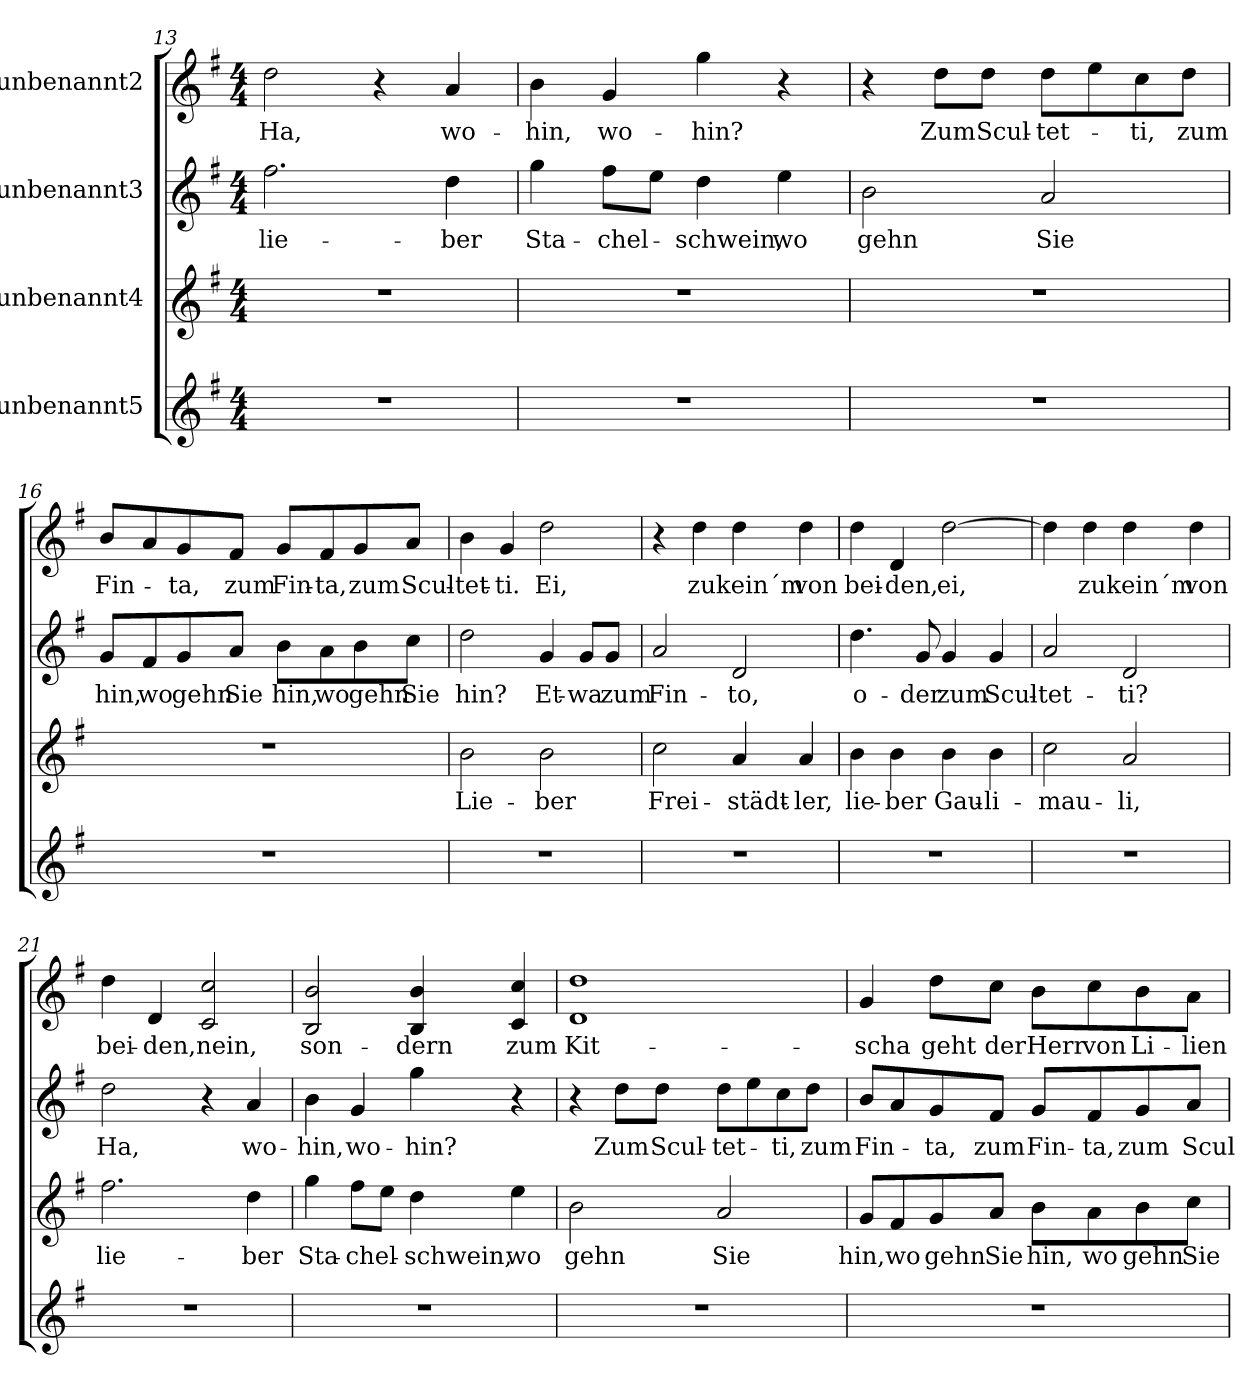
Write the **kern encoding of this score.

**kern	**kern	**text	**kern	**text	**kern	**text
*part4	*part3	*part3	*part2	*part2	*part1	*part1
*staff4	*staff3	*staff3	*staff2	*staff2	*staff1	*staff1
*I"unbenannt5	*I"unbenannt4	*	*I"unbenannt3	*	*I"unbenannt2	*
*clefG2	*clefG2	*	*clefG2	*	*clefG2	*
*ITrd14c24	*	*	*	*	*	*
*k[f#]	*k[f#]	*	*k[f#]	*	*k[f#]	*
*M4/4	*M4/4	*	*M4/4	*	*M4/4	*
=13	=13	=13	=13	=13	=13	=13
!	!	!	!	!LO:LY:b	!	!LO:LY:b
1r	1r	.	2.ff#\	lie-	2dd\	Ha,
.	.	.	.	.	4r	.
!	!	!	!	!LO:LY:b	!	!LO:LY:b
.	.	.	4dd\	ber	4a/	wo-
=14	=14	=14	=14	=14	=14	=14
!	!	!	!	!LO:LY:b	!	!LO:LY:b
1r	1r	.	4gg\	Sta-	4b\	hin,
!	!	!	!	!LO:LY:b	!	!LO:LY:b
.	.	.	8ff#\L	chel-	4g/	wo-
.	.	.	8ee\J	.	.	.
!	!	!	!	!LO:LY:b	!	!LO:LY:b
.	.	.	4dd\	schwein,	4gg\	hin?
!	!	!	!	!LO:LY:b	!	!
.	.	.	4ee\	wo	4r	.
=15	=15	=15	=15	=15	=15	=15
!	!	!	!	!LO:LY:b	!	!
1r	1r	.	2b\	gehn	4r	.
!	!	!	!	!	!	!LO:LY:b
.	.	.	.	.	8dd\L	Zum
!	!	!	!	!	!	!LO:LY:b
.	.	.	.	.	8dd\J	Scul-
!	!	!	!	!LO:LY:b	!	!LO:LY:b
.	.	.	2a/	Sie	8dd\L	tet-
.	.	.	.	.	8ee\	.
!	!	!	!	!	!	!LO:LY:b
.	.	.	.	.	8cc\	ti,
!	!	!	!	!	!	!LO:LY:b
.	.	.	.	.	8dd\J	zum
=16	=16	=16	=16	=16	=16	=16
!	!	!	!	!LO:LY:b	!	!LO:LY:b
1r	1r	.	8g/L	hin,	8b/L	Fin-
!	!	!	!	!LO:LY:b	!	!
.	.	.	8f#/	wo	8a/	.
!	!	!	!	!LO:LY:b	!	!LO:LY:b
.	.	.	8g/	gehn	8g/	ta,
!	!	!	!	!LO:LY:b	!	!LO:LY:b
.	.	.	8a/J	Sie	8f#/J	zum
!	!	!	!	!LO:LY:b	!	!LO:LY:b
.	.	.	8b\L	hin,	8g/L	Fin-
!	!	!	!	!LO:LY:b	!	!LO:LY:b
.	.	.	8a\	wo	8f#/	ta,
!	!	!	!	!LO:LY:b	!	!LO:LY:b
.	.	.	8b\	gehn	8g/	zum
!	!	!	!	!LO:LY:b	!	!LO:LY:b
.	.	.	8cc\J	Sie	8a/J	Scul-
!!LO:PB:g=z
=17	=17	=17	=17	=17	=17	=17
!	!	!LO:LY:b	!	!LO:LY:b	!	!LO:LY:b
1r	2b\	Lie-	2dd\	hin?	4b\	tet-
!	!	!	!	!	!	!LO:LY:b
.	.	.	.	.	4g/	ti.
!	!	!LO:LY:b	!	!LO:LY:b	!	!LO:LY:b
.	2b\	ber	4g/	Et-	2dd\	Ei,
!	!	!	!	!LO:LY:b	!	!
.	.	.	8g/L	wa	.	.
!	!	!	!	!LO:LY:b	!	!
.	.	.	8g/J	zum	.	.
=18	=18	=18	=18	=18	=18	=18
!	!	!LO:LY:b	!	!LO:LY:b	!	!
1r	2cc\	Frei-	2a/	Fin-	4r	.
!	!	!	!	!	!	!LO:LY:b
.	.	.	.	.	4dd\	zu
!	!	!LO:LY:b	!	!LO:LY:b	!	!LO:LY:b
.	4a/	städt-	2d/	to,	4dd\	kein´m
!	!	!LO:LY:b	!	!	!	!LO:LY:b
.	4a/	ler,	.	.	4dd\	von
=19	=19	=19	=19	=19	=19	=19
!	!	!LO:LY:b	!	!LO:LY:b	!	!LO:LY:b
1r	4b\	lie-	4.dd\	o-	4dd\	bei-
!	!	!LO:LY:b	!	!	!	!LO:LY:b
.	4b\	ber	.	.	4d/	den,
!	!	!	!	!LO:LY:b	!	!
.	.	.	8g/	der	.	.
!	!	!LO:LY:b	!	!LO:LY:b	!	!LO:LY:b
.	4b\	Gau-	4g/	zum	[2dd\	ei,
!	!	!LO:LY:b	!	!LO:LY:b	!	!
.	4b\	li-	4g/	Scul-	.	.
=20	=20	=20	=20	=20	=20	=20
!	!	!LO:LY:b	!	!LO:LY:b	!	!
1r	2cc\	mau-	2a/	tet-	4dd\]	.
!	!	!	!	!	!	!LO:LY:b
.	.	.	.	.	4dd\	zu
!	!	!LO:LY:b	!	!LO:LY:b	!	!LO:LY:b
.	2a/	li,	2d/	ti?	4dd\	kein´m
!	!	!	!	!	!	!LO:LY:b
.	.	.	.	.	4dd\	von
=21	=21	=21	=21	=21	=21	=21
!	!	!LO:LY:b	!	!LO:LY:b	!	!LO:LY:b
1r	2.ff#\	lie-	2dd\	Ha,	4dd\	bei-
!	!	!	!	!	!	!LO:LY:b
.	.	.	.	.	4d/	den,
!	!	!	!	!	!	!LO:LY:b
.	.	.	4r	.	2c/ 2cc/	nein,
!	!	!LO:LY:b	!	!LO:LY:b	!	!
.	4dd\	ber	4a/	wo-	.	.
!!LO:LB:g=z
=22	=22	=22	=22	=22	=22	=22
!	!	!LO:LY:b	!	!LO:LY:b	!	!LO:LY:b
1r	4gg\	Sta-	4b\	hin,	2B/ 2b/	son-
!	!	!LO:LY:b	!	!LO:LY:b	!	!
.	8ff#\L	chel-	4g/	wo-	.	.
.	8ee\J	.	.	.	.	.
!	!	!LO:LY:b	!	!LO:LY:b	!	!LO:LY:b
.	4dd\	schwein,	4gg\	hin?	4B/ 4b/	dern
!	!	!LO:LY:b	!	!	!	!LO:LY:b
.	4ee\	wo	4r	.	4c/ 4cc/	zum
=23	=23	=23	=23	=23	=23	=23
!	!	!LO:LY:b	!	!	!	!LO:LY:b
1r	2b\	gehn	4r	.	1d 1dd	Kit-
!	!	!	!	!LO:LY:b	!	!
.	.	.	8dd\L	Zum	.	.
!	!	!	!	!LO:LY:b	!	!
.	.	.	8dd\J	Scul-	.	.
!	!	!LO:LY:b	!	!LO:LY:b	!	!
.	2a/	Sie	8dd\L	tet-	.	.
.	.	.	8ee\	.	.	.
!	!	!	!	!LO:LY:b	!	!
.	.	.	8cc\	ti,	.	.
!	!	!	!	!LO:LY:b	!	!
.	.	.	8dd\J	zum	.	.
=24	=24	=24	=24	=24	=24	=24
!	!	!LO:LY:b	!	!LO:LY:b	!	!LO:LY:b
1r	8g/L	hin,	8b/L	Fin-	4g/	scha
!	!	!LO:LY:b	!	!	!	!
.	8f#/	wo	8a/	.	.	.
!	!	!LO:LY:b	!	!LO:LY:b	!	!LO:LY:b
.	8g/	gehn	8g/	ta,	8dd\L	geht
!	!	!LO:LY:b	!	!LO:LY:b	!	!LO:LY:b
.	8a/J	Sie	8f#/J	zum	8cc\J	der
!	!	!LO:LY:b	!	!LO:LY:b	!	!LO:LY:b
.	8b\L	hin,	8g/L	Fin-	8b\L	Herr
!	!	!LO:LY:b	!	!LO:LY:b	!	!LO:LY:b
.	8a\	wo	8f#/	ta,	8cc\	von
!	!	!LO:LY:b	!	!LO:LY:b	!	!LO:LY:b
.	8b\	gehn	8g/	zum	8b\	Li-
!	!	!LO:LY:b	!	!LO:LY:b	!	!LO:LY:b
.	8cc\J	Sie	8a/J	Scul-	8a\J	lien-
=	=	=	=	=	=	=
*-	*-	*-	*-	*-	*-	*-
